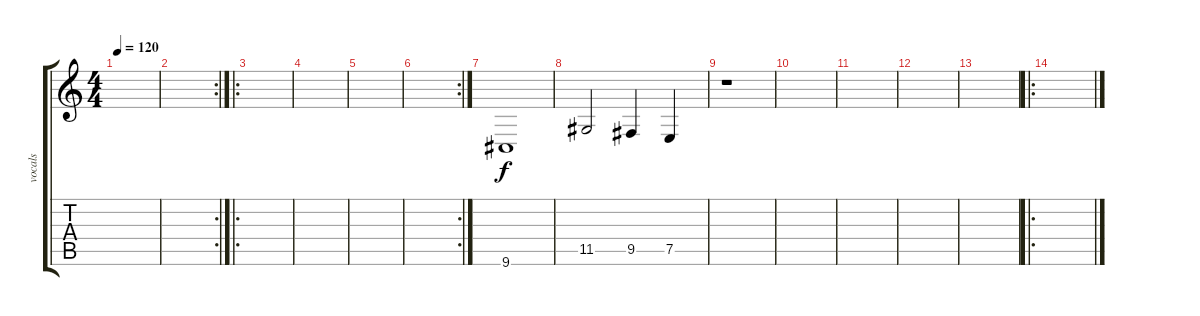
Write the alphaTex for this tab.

\track ("vocals" "vocals") {instrument lead6voice}
\staff {score tabs}
\tuning (E4 B3 G3 D3 A2 E2) {hide}
\ts (4 4)
\tempo 120
\clef g2
\ks c
|
\rc 2
|
\ro
|
|
|
\rc 2
|
9.6.1 |
11.5.2 9.5.4 7.5.4 |
r.1 |
|
|
|
|
\ro
